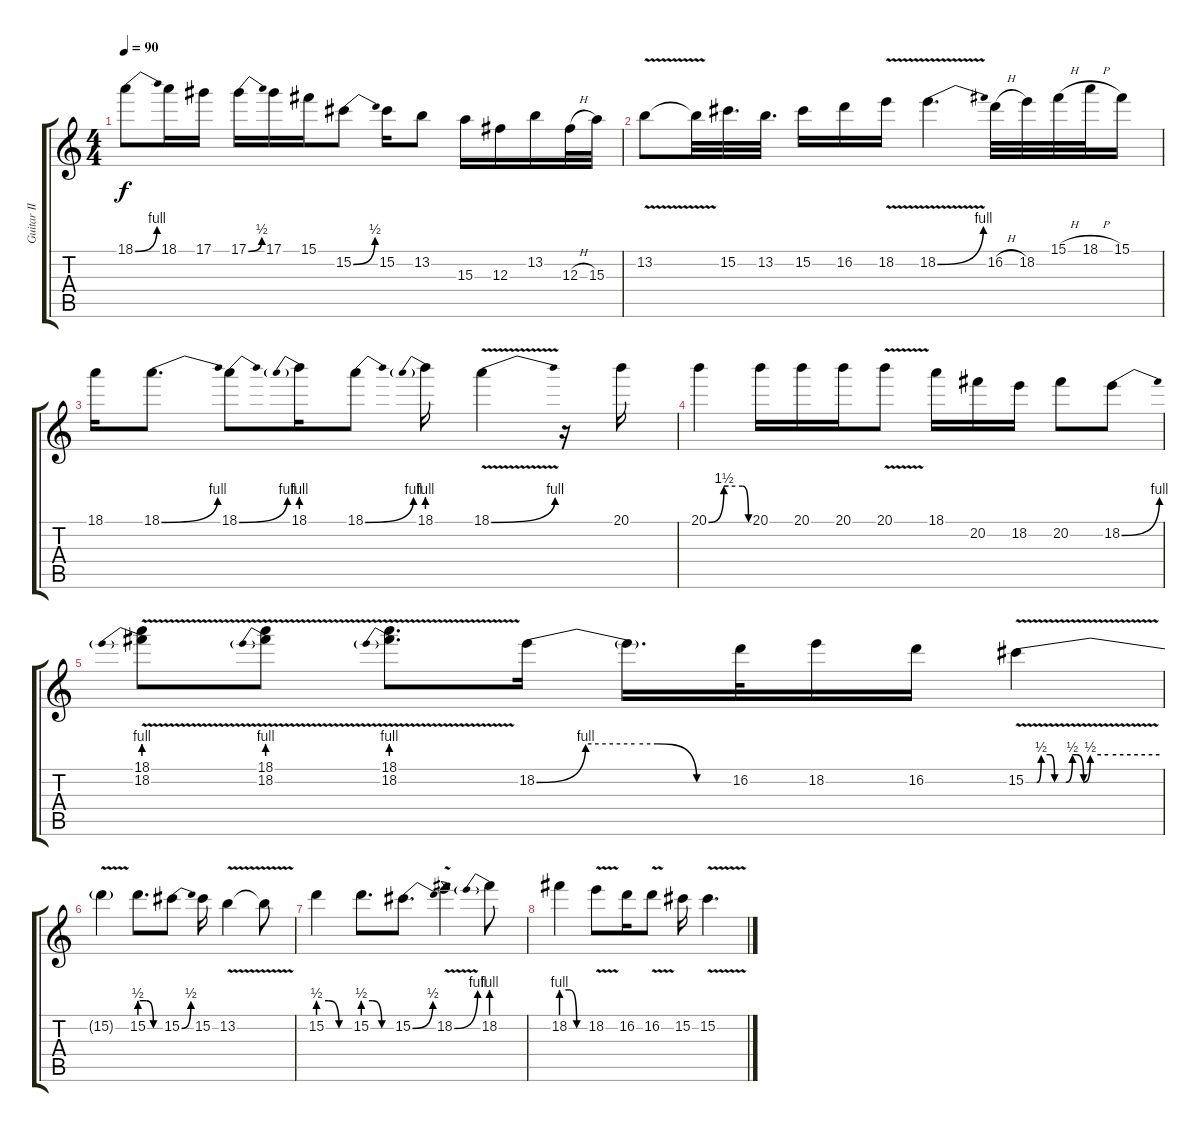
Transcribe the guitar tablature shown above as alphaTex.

\track ("Guitar II (Ron Thal/Buckethead)" "Guitar II ") {instrument overdrivenguitar}
\staff {score tabs}
\tuning (Eb4 Bb3 Gb3 Db3 Ab2 Eb2) {hide}
\ts (4 4)
\tempo 90
\clef g2
\ks c
18.1{be (bend 0 0 60 4)}.8{dy f} 18.1.16 17.1.16 17.1{be (bend 0 0 60 2)}.16 17.1.16 15.1.16 15.2{be (bend 0 0 60 2)}.8 15.2.16 13.2.8 15.3.16 12.3.16 13.2.16 12.3{h}.32 15.3.32 |
13.2{v}.8 13.2{t}.32 15.2.32{d} 13.2.32{d} 15.2.16 16.2.16 18.2{v}.16 18.2{be (bend 0 0 60 4) v}.4{d} 16.2{h}.32 18.2.32 15.1{h}.32 18.1{h}.32 15.1.16 |
18.1.16 18.1{be (bend 0 0 60 4)}.8{d} 18.1{be (bend 0 0 60 4)}.8 18.1{be (prebend 0 4 60 4)}.16 18.1{be (bend 0 0 60 4)}.8 18.1{be (prebend 0 4 60 4)}.16 18.1{be (bend 0 0 60 4) v}.4 r.16 20.1.16 |
20.1{be (custom 0 0 23 6 30 6 51 6 60 0)}.4 20.1.16 20.1.16 20.1.16 20.1{v}.8 18.1.16 20.2.16 18.2.16 20.2.8 18.2{be (bend 0 0 60 4)}.8 |
(18.1 18.2{be (prebend 0 4 60 4) v}).8 (18.1 18.2{be (prebend 0 4 60 4) v}).8 (18.1 18.2{be (prebend 0 4 60 4) v}).8{d} 18.2{be (custom 0 0 15 4 30 4 37 4 49 0 55 0 60 0)}.16 18.2{t}.16{d} 16.2.32 18.2.16 16.2.16 15.2{be (custom 0 0 3 0 5 0 7 2 11 2 13 0 15 0 18 0 21 2 23 2 26 0 29 2 37 2 60 2) v}.4 |
15.2{t}.4 15.2{be (custom 0 2 20 2 40 0 60 0)}.8{d} 15.2{be (bend 0 0 60 2)}.8 15.2.16 13.2{v}.4 13.2{t}.8 |
15.2{be (custom 0 2 20 2 40 0 60 0)}.4 15.2{be (custom 0 2 20 2 40 0 60 0)}.8{d} 15.2{be (bend 0 0 60 2)}.8{d} 18.2{be (bend 0 0 60 4) v}.4 18.2{be (prebend 0 4 60 4)}.8 |
18.2{be (custom 0 4 20 4 40 0 60 0)}.4 18.2{v}.8 16.2.16 16.2{v}.8 15.2.16 15.2{v}.4{d}
